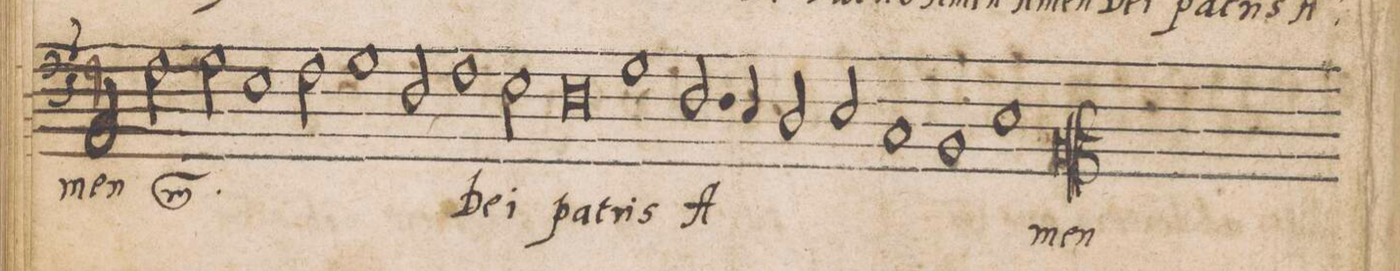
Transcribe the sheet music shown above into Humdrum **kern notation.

**kern	**text
*I"BASSVS	*
*clefF5	*
*k[]	*
*met(C|)	*
*M2/1	*
*^	*
*	*2\right	*
2FF/	2F\	-men
*	*2\left	*
*v	*v	*
*	*ij
2F\	De-
2G\	-i
1E\	pa-
=151-	=151-
2F\	-tris
1G	A-
=152-	=152-
2D,</	-men
*	*Xij
1F	De-
2E\	-i
=153-	=153-
0D	pa-
=154-	=154-
1G,	-tris
2.D/	A-
4C/	.
=155-	=155-
2BB/ny	.
2C/	.
1AA	.
=156-	=156-
1GG	.
1C	.
=157-	=157-
0GG	-men
=-	=-
*-	*-
